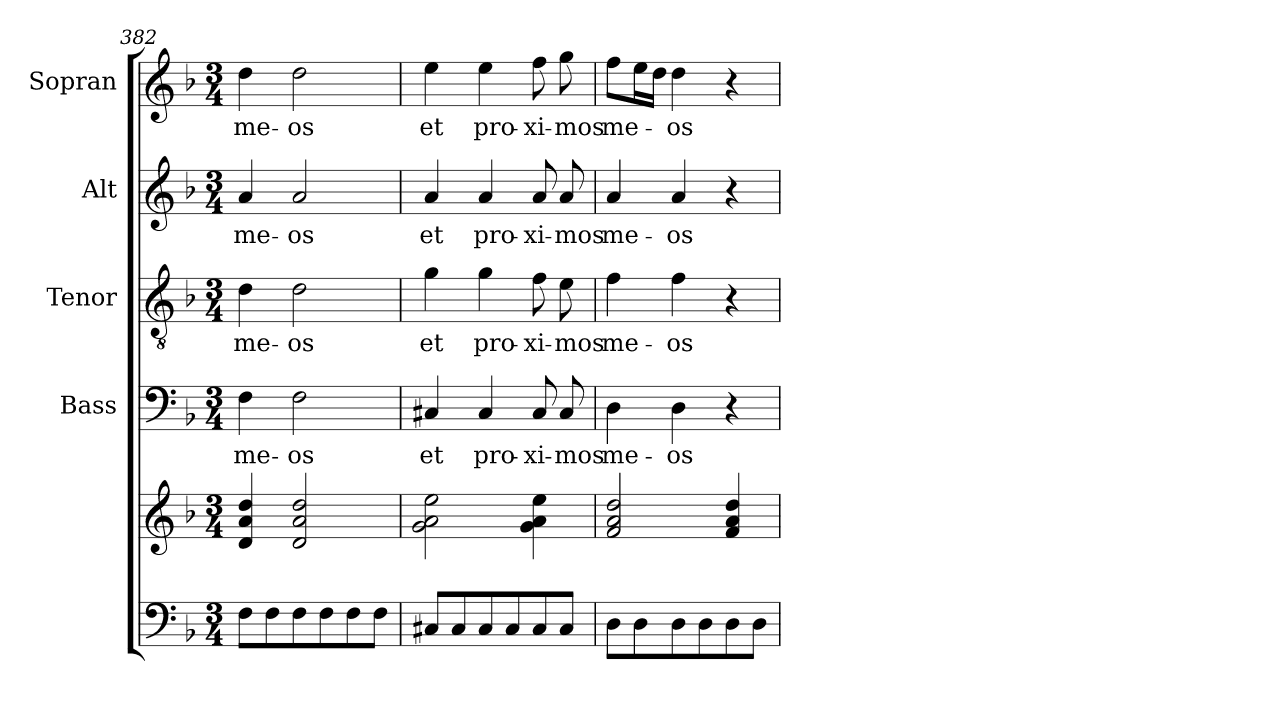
**kern	**kern	**kern	**text	**kern	**text	**kern	**text	**kern	**text
*part5	*part5	*part4	*part4	*part3	*part3	*part2	*part2	*part1	*part1
*staff6	*staff5	*staff4	*staff4	*staff3	*staff3	*staff2	*staff2	*staff1	*staff1
*	*	*I"Bass	*	*I"Tenor	*	*I"Alt	*	*I"Sopran	*
*	*	*I'B.	*	*I'T.	*	*I'A.	*	*I'S.	*
!!LO:LB:g=z
*clefF4	*clefG2	*clefF4	*	*clefGv2	*	*clefG2	*	*clefG2	*
*k[b-]	*k[b-]	*k[b-]	*	*k[b-]	*	*k[b-]	*	*k[b-]	*
*F:	*F:	*F:	*	*F:	*	*F:	*	*F:	*
*M3/4	*M3/4	*M3/4	*	*M3/4	*	*M3/4	*	*M3/4	*
=382	=382	=382	=382	=382	=382	=382	=382	=382	=382
!	!	!	!LO:LY:b	!	!LO:LY:b	!	!LO:LY:b	!	!LO:LY:b
8F\L	4d/ 4a/ 4dd/	4F\	me-	4d\	me-	4a/	me-	4dd\	me-
8F\	.	.	.	.	.	.	.	.	.
!	!	!	!LO:LY:b	!	!LO:LY:b	!	!LO:LY:b	!	!LO:LY:b
8F\	2d/ 2a/ 2dd/	2F\	-os	2d\	-os	2a/	-os	2dd\	-os
8F\	.	.	.	.	.	.	.	.	.
8F\	.	.	.	.	.	.	.	.	.
8F\J	.	.	.	.	.	.	.	.	.
=383	=383	=383	=383	=383	=383	=383	=383	=383	=383
!	!	!	!LO:LY:b	!	!LO:LY:b	!	!LO:LY:b	!	!LO:LY:b
8C#X/L	2g\ 2a\ 2ee\	4C#X/	et	4g\	et	4a/	et	4ee\	et
8C#/	.	.	.	.	.	.	.	.	.
!	!	!	!LO:LY:b	!	!LO:LY:b	!	!LO:LY:b	!	!LO:LY:b
8C#/	.	4C#/	pro-	4g\	pro-	4a/	pro-	4ee\	pro-
8C#/	.	.	.	.	.	.	.	.	.
!	!	!	!LO:LY:b	!	!LO:LY:b	!	!LO:LY:b	!	!LO:LY:b
8C#/	4g\ 4a\ 4ee\	8C#/	-xi-	8f\	-xi-	8a/	-xi-	8ff\	-xi-
!	!	!	!LO:LY:b	!	!LO:LY:b	!	!LO:LY:b	!	!LO:LY:b
8C#/J	.	8C#/	-mos	8e\	-mos	8a/	-mos	8gg\	-mos
=384	=384	=384	=384	=384	=384	=384	=384	=384	=384
!	!	!	!LO:LY:b	!	!LO:LY:b	!	!LO:LY:b	!	!LO:LY:b
8D\L	2f/ 2a/ 2dd/	4D\	me-	4f\	me-	4a/	me-	8ff\L	me-
8D\	.	.	.	.	.	.	.	16ee\L	.
.	.	.	.	.	.	.	.	16dd\JJ	.
!	!	!	!LO:LY:b	!	!LO:LY:b	!	!LO:LY:b	!	!LO:LY:b
8D\	.	4D\	-os	4f\	-os	4a/	-os	4dd\	-os
8D\	.	.	.	.	.	.	.	.	.
8D\	4f/ 4a/ 4dd/	4r	.	4r	.	4r	.	4r	.
8D\J	.	.	.	.	.	.	.	.	.
=	=	=	=	=	=	=	=	=	=
*-	*-	*-	*-	*-	*-	*-	*-	*-	*-
